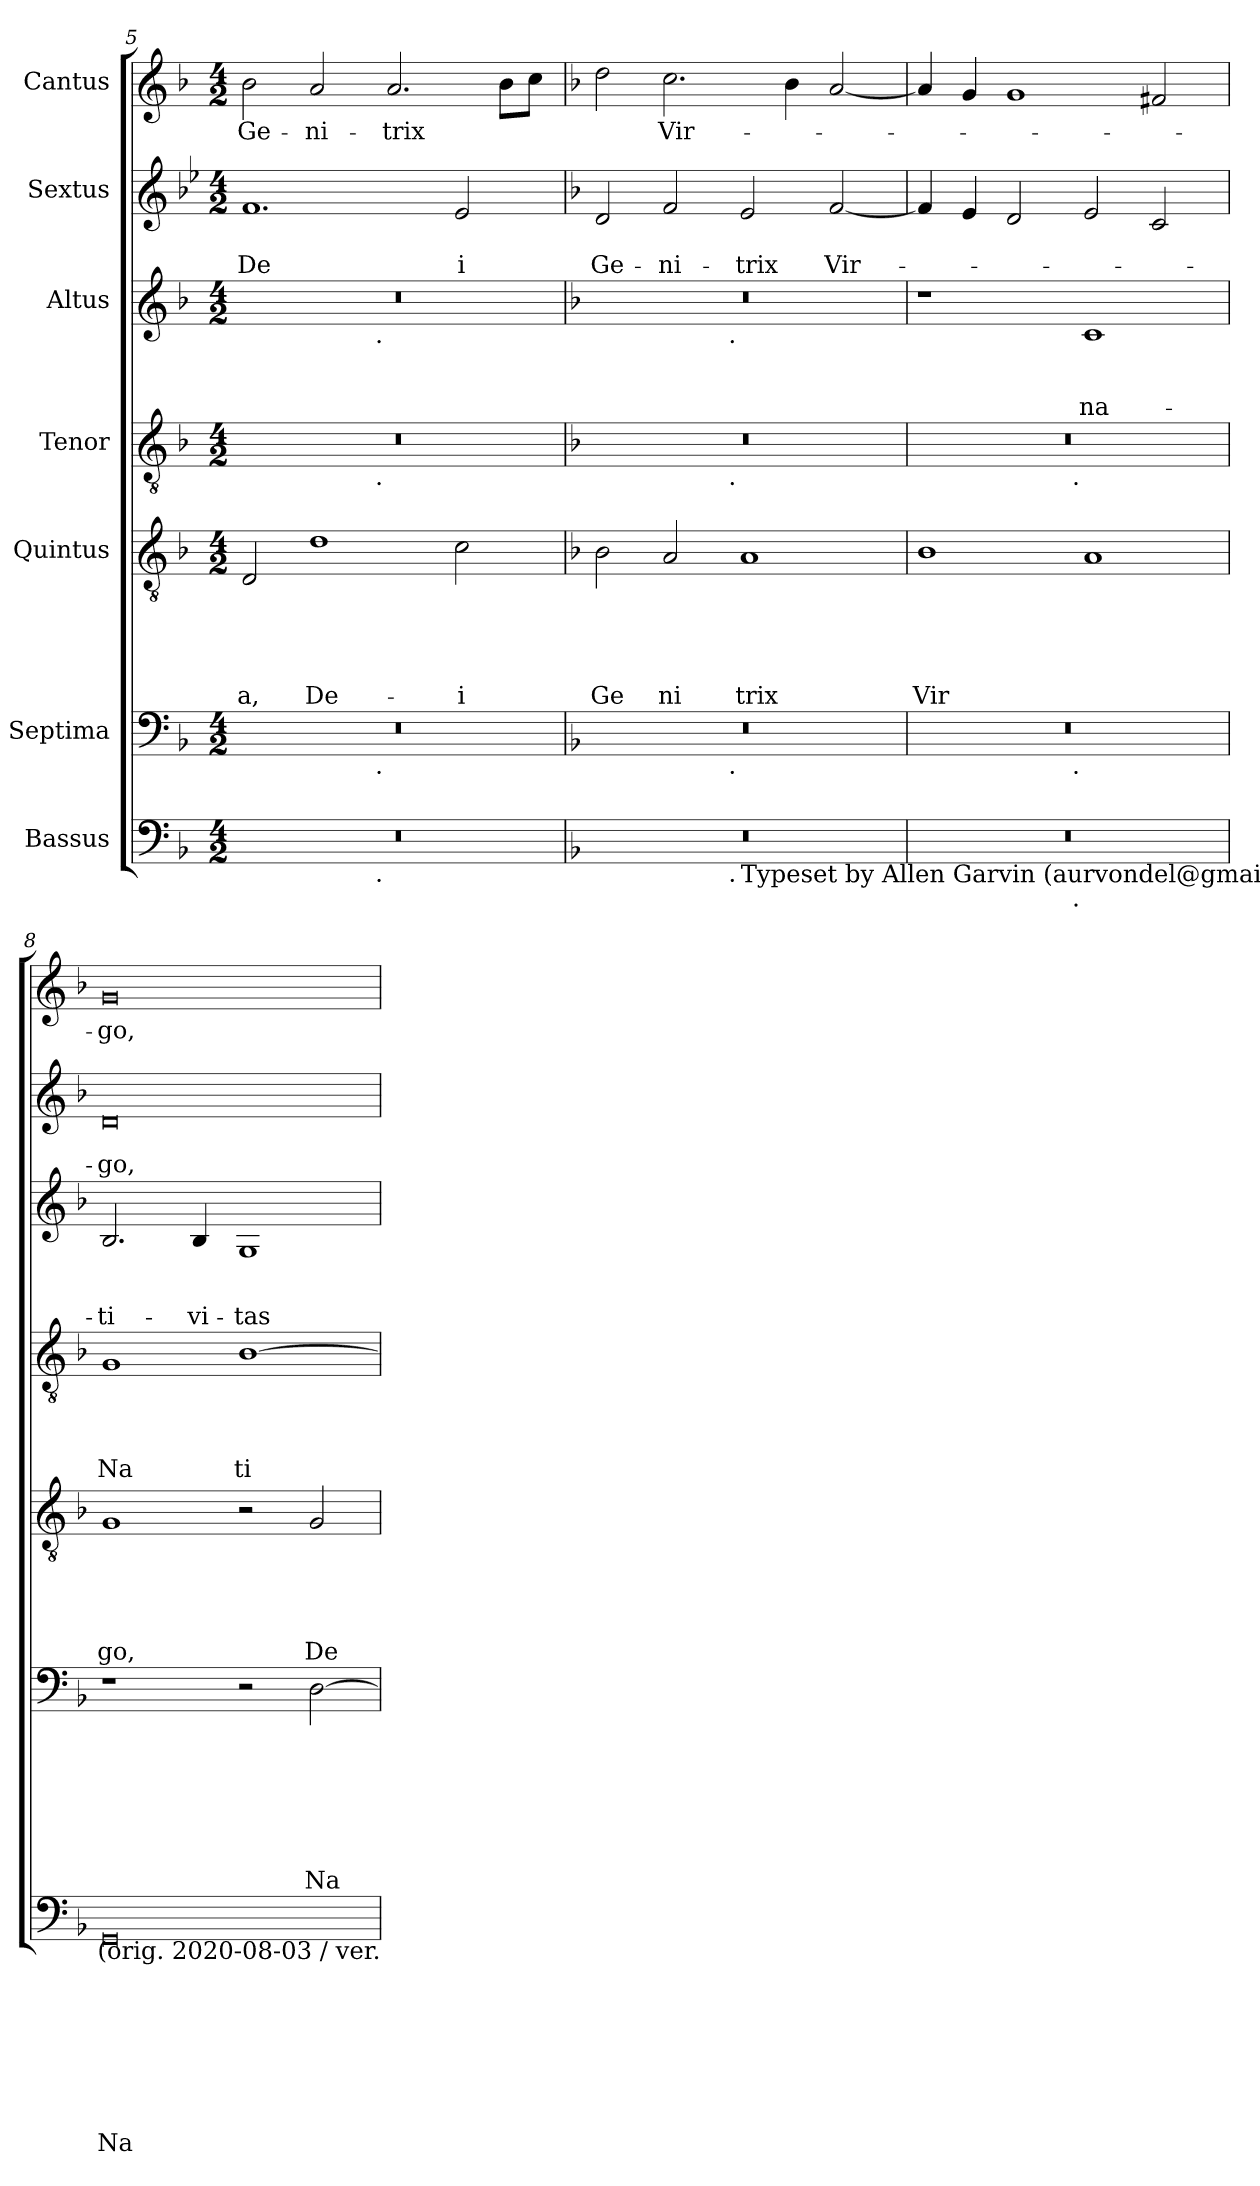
**kern	**text	**text	**text	**text	**text	**text	**text	**text	**kern	**text	**text	**text	**text	**text	**text	**text	**kern	**text	**text	**text	**text	**text	**kern	**text	**text	**text	**text	**kern	**text	**text	**text	**kern	**text	**text	**kern	**text
*part7	*part7	*part7	*part7	*part7	*part7	*part7	*part7	*part7	*part6	*part6	*part6	*part6	*part6	*part6	*part6	*part6	*part5	*part5	*part5	*part5	*part5	*part5	*part4	*part4	*part4	*part4	*part4	*part3	*part3	*part3	*part3	*part2	*part2	*part2	*part1	*part1
*staff7	*staff7	*staff7	*staff7	*staff7	*staff7	*staff7	*staff7	*staff7	*staff6	*staff6	*staff6	*staff6	*staff6	*staff6	*staff6	*staff6	*staff5	*staff5	*staff5	*staff5	*staff5	*staff5	*staff4	*staff4	*staff4	*staff4	*staff4	*staff3	*staff3	*staff3	*staff3	*staff2	*staff2	*staff2	*staff1	*staff1
*I"Bassus	*	*	*	*	*	*	*	*	*I"Septima	*	*	*	*	*	*	*	*I"Quintus	*	*	*	*	*	*I"Tenor	*	*	*	*	*I"Altus	*	*	*	*I"Sextus	*	*	*I"Cantus	*
*clefF4	*	*	*	*	*	*	*	*	*clefF4	*	*	*	*	*	*	*	*clefGv2	*	*	*	*	*	*clefGv2	*	*	*	*	*clefG2	*	*	*	*clefG2	*	*	*clefG2	*
*ITrd-3c-5	*	*	*	*	*	*	*	*	*ITrd-3c-5	*	*	*	*	*	*	*	*ITrd-3c-5	*	*	*	*	*	*ITrd-3c-5	*	*	*	*	*ITrd-3c-5	*	*	*	*	*	*	*ITrd-3c-5	*
*k[b-e-]	*	*	*	*	*	*	*	*	*k[b-e-]	*	*	*	*	*	*	*	*k[b-e-]	*	*	*	*	*	*k[b-e-]	*	*	*	*	*k[b-e-]	*	*	*	*k[b-e-]	*	*	*k[b-e-]	*
*B-:	*	*	*	*	*	*	*	*	*B-:	*	*	*	*	*	*	*	*B-:	*	*	*	*	*	*B-:	*	*	*	*	*B-:	*	*	*	*B-:	*	*	*B-:	*
*M4/2	*	*	*	*	*	*	*	*	*M4/2	*	*	*	*	*	*	*	*M4/2	*	*	*	*	*	*M4/2	*	*	*	*	*M4/2	*	*	*	*M4/2	*	*	*M4/2	*
=5	=5	=5	=5	=5	=5	=5	=5	=5	=5	=5	=5	=5	=5	=5	=5	=5	=5	=5	=5	=5	=5	=5	=5	=5	=5	=5	=5	=5	=5	=5	=5	=5	=5	=5	=5	=5
!	!	!	!	!	!	!	!	!	!	!	!	!	!	!	!	!	!	!	!	!	!	!LO:LY:b	!	!	!	!	!	!	!	!	!	!	!	!LO:LY:b	!	!LO:LY:b
*^	*	*	*	*	*	*	*	*	*^	*	*	*	*	*	*	*	*	*	*	*	*	*	*^	*	*	*	*	*^	*	*	*	*	*	*	*	*
0r	2ryy	.	.	.	.	.	.	.	.	0r	2ryy	.	.	.	.	.	.	.	2G/	.	.	.	.	-a,	0r	2ryy	.	.	.	.	0r	2ryy	.	.	.	1.f	.	De	2ee->\	Ge-
!	!	!	!	!	!	!	!	!	!	!	!	!	!	!	!	!	!	!	!	!	!	!	!	!LO:LY:b	!	!	!	!	!	!	!	!	!	!	!	!	!	!	!	!LO:LY:b
.	4...ryy	.	.	.	.	.	.	.	.	.	4...ryy	.	.	.	.	.	.	.	1g	.	.	.	.	De-	.	4...ryy	.	.	.	.	.	4...ryy	.	.	.	.	.	.	2dd/	-ni-
!	!	!	!	!	!	!	!	!	!	!	!	!	!	!	!	!	!	!	!	!	!	!	!	!	!	!	!	!	!	!	!	!LO:TX:b:t=.	!	!	!	!	!	!	!	!
!	!	!	!	!	!	!	!	!	!	!	!	!	!	!	!	!	!	!	!	!	!	!	!	!	!	!LO:TX:b:t=.	!	!	!	!	!	!	!	!	!	!	!	!	!	!
!	!	!	!	!	!	!	!	!	!	!	!LO:TX:b:t=.	!	!	!	!	!	!	!	!	!	!	!	!	!	!	!	!	!	!	!	!	!	!	!	!	!	!	!	!	!
!	!LO:TX:b:t=.	!	!	!	!	!	!	!	!	!	!	!	!	!	!	!	!	!	!	!	!	!	!	!	!	!	!	!	!	!	!	!	!	!	!	!	!	!	!	!
.	1ryy	.	.	.	.	.	.	.	.	.	1ryy	.	.	.	.	.	.	.	.	.	.	.	.	.	.	1ryy	.	.	.	.	.	1ryy	.	.	.	.	.	.	.	.
!	!	!	!	!	!	!	!	!	!	!	!	!	!	!	!	!	!	!	!	!	!	!	!	!	!	!	!	!	!	!	!	!	!	!	!	!	!	!	!	!LO:LY:b
.	.	.	.	.	.	.	.	.	.	.	.	.	.	.	.	.	.	.	.	.	.	.	.	.	.	.	.	.	.	.	.	.	.	.	.	.	.	.	2.dd/	-trix
!	!	!	!	!	!	!	!	!	!	!	!	!	!	!	!	!	!	!	!	!	!	!	!	!LO:LY:b	!	!	!	!	!	!	!	!	!	!	!	!	!	!LO:LY:b	!	!
.	.	.	.	.	.	.	.	.	.	.	.	.	.	.	.	.	.	.	2f\	.	.	.	.	-i	.	.	.	.	.	.	.	.	.	.	.	2e-/	.	i	.	.
.	.	.	.	.	.	.	.	.	.	.	.	.	.	.	.	.	.	.	.	.	.	.	.	.	.	.	.	.	.	.	.	.	.	.	.	.	.	.	8ee-\L	.
.	.	.	.	.	.	.	.	.	.	.	.	.	.	.	.	.	.	.	.	.	.	.	.	.	.	.	.	.	.	.	.	.	.	.	.	.	.	.	8ff\J	.
.	32ryy	.	.	.	.	.	.	.	.	.	32ryy	.	.	.	.	.	.	.	.	.	.	.	.	.	.	32ryy	.	.	.	.	.	32ryy	.	.	.	.	.	.	.	.
*v	*v	*	*	*	*	*	*	*	*	*	*	*	*	*	*	*	*	*	*	*	*	*	*	*	*	*	*	*	*	*	*	*	*	*	*	*	*	*	*	*
!!LO:LB:g=z
=6	=6	=6	=6	=6	=6	=6	=6	=6	=6	=6	=6	=6	=6	=6	=6	=6	=6	=6	=6	=6	=6	=6	=6	=6	=6	=6	=6	=6	=6	=6	=6	=6	=6	=6	=6	=6	=6	=6	=6
*	*	*	*	*	*	*	*	*	*	*	*	*	*	*	*	*	*	*	*	*	*	*	*	*	*	*	*	*	*	*	*	*	*	*	*k[b-]	*	*	*	*
*	*	*	*	*	*	*	*	*	*	*	*	*	*	*	*	*	*	*	*	*	*	*	*	*	*	*	*	*	*	*	*	*	*	*	*F:	*	*	*	*
*^	*	*	*	*	*	*	*	*	*	*	*	*	*	*	*	*	*	*	*	*	*	*	*	*	*	*	*	*	*	*	*	*	*	*	*	*	*	*	*
!	!	!	!	!	!	!	!	!	!	!	!	!	!	!	!	!	!	!	!	!	!	!	!	!LO:LY:b	!	!	!	!	!	!	!	!	!	!	!	!	!	!LO:LY:b	!	!
*	*^	*	*	*	*	*	*	*	*	*	*	*	*	*	*	*	*	*	*	*	*	*	*	*	*	*	*	*	*	*	*	*	*	*	*	*	*	*	*	*
0r	2ryy	1ryy	.	.	.	.	.	.	.	.	0r	2ryy	.	.	.	.	.	.	.	2e-\	.	.	.	.	Ge	0r	2ryy	.	.	.	.	0r	2ryy	.	.	.	2d/	.	Ge-	2gg\	.
!	!	!	!	!	!	!	!	!	!	!	!	!	!	!	!	!	!	!	!	!	!	!	!	!	!LO:LY:b	!	!	!	!	!	!	!	!	!	!	!	!	!	!LO:LY:b	!	!LO:LY:b
.	4...ryy	.	.	.	.	.	.	.	.	.	.	4...ryy	.	.	.	.	.	.	.	2d/	.	.	.	.	ni	.	4...ryy	.	.	.	.	.	4...ryy	.	.	.	2f/	.	-ni-	2.ff\	Vir-
!	!	!	!	!	!	!	!	!	!	!	!	!	!	!	!	!	!	!	!	!	!	!	!	!	!	!	!	!	!	!	!	!	!LO:TX:b:t=.	!	!	!	!	!	!	!	!
!	!	!	!	!	!	!	!	!	!	!	!	!	!	!	!	!	!	!	!	!	!	!	!	!	!	!	!LO:TX:b:t=.	!	!	!	!	!	!	!	!	!	!	!	!	!	!
!	!	!	!	!	!	!	!	!	!	!	!	!LO:TX:b:t=.	!	!	!	!	!	!	!	!	!	!	!	!	!	!	!	!	!	!	!	!	!	!	!	!	!	!	!	!	!
!	!LO:TX:b:t=.	!	!	!	!	!	!	!	!	!	!	!	!	!	!	!	!	!	!	!	!	!	!	!	!	!	!	!	!	!	!	!	!	!	!	!	!	!	!	!	!
.	1ryy	.	.	.	.	.	.	.	.	.	.	1ryy	.	.	.	.	.	.	.	.	.	.	.	.	.	.	1ryy	.	.	.	.	.	1ryy	.	.	.	.	.	.	.	.
!	!	!LO:TX:b:t=Typeset by Allen Garvin (aurvondel@gmail.com)	!	!	!	!	!	!	!	!	!	!	!	!	!	!	!	!	!	!	!	!	!	!	!	!	!	!	!	!	!	!	!	!	!	!	!	!	!	!	!
!	!	!	!	!	!	!	!	!	!	!	!	!	!	!	!	!	!	!	!	!	!	!	!	!	!LO:LY:b	!	!	!	!	!	!	!	!	!	!	!	!	!	!LO:LY:b	!	!
.	.	1ryy	.	.	.	.	.	.	.	.	.	.	.	.	.	.	.	.	.	1d	.	.	.	.	trix	.	.	.	.	.	.	.	.	.	.	.	2e/	.	-trix	.	.
.	.	.	.	.	.	.	.	.	.	.	.	.	.	.	.	.	.	.	.	.	.	.	.	.	.	.	.	.	.	.	.	.	.	.	.	.	.	.	.	4ee-\	.
!	!	!	!	!	!	!	!	!	!	!	!	!	!	!	!	!	!	!	!	!	!	!	!	!	!	!	!	!	!	!	!	!	!	!	!	!	!	!	!LO:LY:b	!	!
.	.	.	.	.	.	.	.	.	.	.	.	.	.	.	.	.	.	.	.	.	.	.	.	.	.	.	.	.	.	.	.	.	.	.	.	.	[<2f/	.	Vir-	[<2dd/	.
.	32ryy	.	.	.	.	.	.	.	.	.	.	32ryy	.	.	.	.	.	.	.	.	.	.	.	.	.	.	32ryy	.	.	.	.	.	32ryy	.	.	.	.	.	.	.	.
=7	=7	=7	=7	=7	=7	=7	=7	=7	=7	=7	=7	=7	=7	=7	=7	=7	=7	=7	=7	=7	=7	=7	=7	=7	=7	=7	=7	=7	=7	=7	=7	=7	=7	=7	=7	=7	=7	=7	=7	=7	=7
!	!	!	!	!	!	!	!	!	!	!	!	!	!	!	!	!	!	!	!	!	!	!	!	!	!LO:LY:b	!	!	!	!	!	!	!	!	!	!	!	!	!	!	!	!
*	*v	*v	*	*	*	*	*	*	*	*	*	*	*	*	*	*	*	*	*	*	*	*	*	*	*	*	*	*	*	*	*	*v	*v	*	*	*	*	*	*	*	*
0r	2ryy	.	.	.	.	.	.	.	.	0r	2ryy	.	.	.	.	.	.	.	1e-	.	.	.	.	Vir	0r	2ryy	.	.	.	.	1r	.	.	.	4f/]	.	.	4dd/]	.
.	.	.	.	.	.	.	.	.	.	.	.	.	.	.	.	.	.	.	.	.	.	.	.	.	.	.	.	.	.	.	.	.	.	.	4e/	.	.	4cc/	.
.	4...ryy	.	.	.	.	.	.	.	.	.	4...ryy	.	.	.	.	.	.	.	.	.	.	.	.	.	.	4...ryy	.	.	.	.	.	.	.	.	2d/	.	.	1cc	.
!	!	!	!	!	!	!	!	!	!	!	!	!	!	!	!	!	!	!	!	!	!	!	!	!	!	!LO:TX:b:t=.	!	!	!	!	!	!	!	!	!	!	!	!	!
!	!	!	!	!	!	!	!	!	!	!	!LO:TX:b:t=.	!	!	!	!	!	!	!	!	!	!	!	!	!	!	!	!	!	!	!	!	!	!	!	!	!	!	!	!
!	!LO:TX:b:t=.	!	!	!	!	!	!	!	!	!	!	!	!	!	!	!	!	!	!	!	!	!	!	!	!	!	!	!	!	!	!	!	!	!	!	!	!	!	!
.	1ryy	.	.	.	.	.	.	.	.	.	1ryy	.	.	.	.	.	.	.	.	.	.	.	.	.	.	1ryy	.	.	.	.	.	.	.	.	.	.	.	.	.
!	!	!	!	!	!	!	!	!	!	!	!	!	!	!	!	!	!	!	!	!	!	!	!	!	!	!	!	!	!	!	!	!	!	!LO:LY:b	!	!	!	!	!
.	.	.	.	.	.	.	.	.	.	.	.	.	.	.	.	.	.	.	1d	.	.	.	.	.	.	.	.	.	.	.	1f	.	.	na-	2e/	.	.	.	.
.	.	.	.	.	.	.	.	.	.	.	.	.	.	.	.	.	.	.	.	.	.	.	.	.	.	.	.	.	.	.	.	.	.	.	2c/	.	.	2b/	.
.	32ryy	.	.	.	.	.	.	.	.	.	32ryy	.	.	.	.	.	.	.	.	.	.	.	.	.	.	32ryy	.	.	.	.	.	.	.	.	.	.	.	.	.
=8	=8	=8	=8	=8	=8	=8	=8	=8	=8	=8	=8	=8	=8	=8	=8	=8	=8	=8	=8	=8	=8	=8	=8	=8	=8	=8	=8	=8	=8	=8	=8	=8	=8	=8	=8	=8	=8	=8	=8
!	!	!	!	!	!	!	!	!	!LO:LY:b	!	!	!	!	!	!	!	!	!	!	!	!	!	!	!LO:LY:b	!	!	!	!	!	!LO:LY:b	!	!	!	!LO:LY:b	!	!	!LO:LY:b	!	!LO:LY:b
*v	*v	*	*	*	*	*	*	*	*	*	*	*	*	*	*	*	*	*	*	*	*	*	*	*	*v	*v	*	*	*	*	*	*	*	*	*	*	*	*	*
*	*	*	*	*	*	*	*	*	*v	*v	*	*	*	*	*	*	*	*	*	*	*	*	*	*	*	*	*	*	*	*	*	*	*	*	*	*	*
0C	.	.	.	.	.	.	.	Na	1r	.	.	.	.	.	.	.	1c	.	.	.	.	go,	1c	.	.	.	Na	2.e-/	.	.	-ti-	0d	.	-go,	0cc	-go,
!	!	!	!	!	!	!	!	!	!	!	!	!	!	!	!	!	!	!	!	!	!	!	!	!	!	!	!	!	!	!	!LO:LY:b	!	!	!	!	!
.	.	.	.	.	.	.	.	.	.	.	.	.	.	.	.	.	.	.	.	.	.	.	.	.	.	.	.	4e-/	.	.	-vi-	.	.	.	.	.
!	!	!	!	!	!	!	!	!	!	!	!	!	!	!	!	!	!	!	!	!	!	!	!	!	!	!	!LO:LY:b	!	!	!	!LO:LY:b	!	!	!	!	!
.	.	.	.	.	.	.	.	.	2r	.	.	.	.	.	.	.	2r	.	.	.	.	.	[>1e-	.	.	.	ti	1c	.	.	-tas	.	.	.	.	.
!	!	!	!	!	!	!	!	!	!	!	!	!	!	!	!	!LO:LY:b	!	!	!	!	!	!LO:LY:b	!	!	!	!	!	!	!	!	!	!	!	!	!	!
.	.	.	.	.	.	.	.	.	[>2G\	.	.	.	.	.	.	Na-	2c/	.	.	.	.	De	.	.	.	.	.	.	.	.	.	.	.	.	.	.
!LO:TX:b:t=(orig. 2020-08-03 / ver.	!	!	!	!	!	!	!	!	!	!	!	!	!	!	!	!	!	!	!	!	!	!	!	!	!	!	!	!	!	!	!	!	!	!	!	!
=	=	=	=	=	=	=	=	=	=	=	=	=	=	=	=	=	=	=	=	=	=	=	=	=	=	=	=	=	=	=	=	=	=	=	=	=
*-	*-	*-	*-	*-	*-	*-	*-	*-	*-	*-	*-	*-	*-	*-	*-	*-	*-	*-	*-	*-	*-	*-	*-	*-	*-	*-	*-	*-	*-	*-	*-	*-	*-	*-	*-	*-
